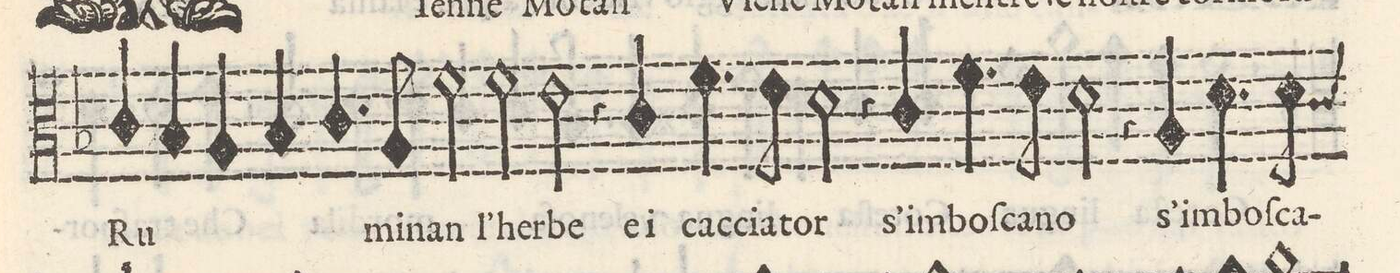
**kern	**text
*I"ALTO	*
*clefC3	*
*k[b-]	*
*met(C)	*
*M2/1	*
4c/	Ru-
4B-/	.
4A/	.
4B-/	.
=6-	=6-
4.c/	.
8A/	-mi-
2f\	-nan
2f\	l`her-
2e\	-be
=7-	=7-
4r	.
4c/	e i
4.f\	cac-
8e\	-cia-
2d\	-tor
4r	.
4c/	s`im-
=8-	=8-
4.f\	-boſ-
8e\	-ca-
2d\	-no
4r	.
4A/	s`im-
4.d\	-boſ-
8d\	-ca-
=9-	=9-
*-	*-
